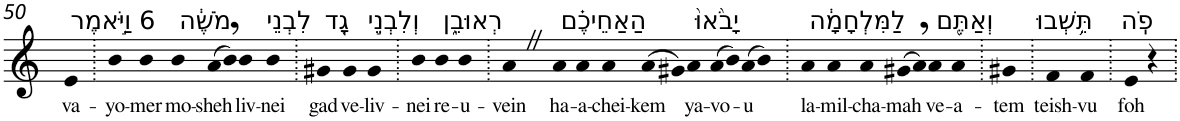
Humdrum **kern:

**kern	**text
*part1	*part1
*staff1	*staff1
*I"Piano	*
*I'Pno	*
!!LO:PB:g=z
*clefG2	*
*k[]	*
=50	=50
!LO:TX:a:t=6 וַיֹּ֣אמֶר	!
!	!LO:LY:b
4e	va-
=51.	=51.
!	!LO:LY:b
4b	-yo-
!	!LO:LY:b
4b	-mer
!LO:TX:a:t=מֹשֶׁ֔ה	!
!	!LO:LY:b
4b	mo-
!	!LO:LY:b
(>8a	-sheh
8b,)	.
!LO:TX:a:t=לִבְנֵי	!
!	!LO:LY:b
4b	liv-
!	!LO:LY:b
4b	-nei
=52.	=52.
!LO:TX:a:t=גָ֖ד	!
!	!LO:LY:b
4g#X	gad
!LO:TX:a:t=וְלִבְנֵ֣י	!
!	!LO:LY:b
4g#	ve-
!	!LO:LY:b
4g#	-liv-
=53.	=53.
!	!LO:LY:b
4b	-nei
!LO:TX:a:t=רְאוּבֵ֑ן	!
!	!LO:LY:b
4b	re-
!	!LO:LY:b
4b	-u-
=54.	=54.
!	!LO:LY:b
4aZ	-vein
!LO:TX:a:t=הַאַחֵיכֶ֗ם	!
!	!LO:LY:b
4a	ha-
!	!LO:LY:b
4a	-a-
!	!LO:LY:b
4a	-chei-
!	!LO:LY:b
(>8a	-kem
8g#X)	.
!LO:TX:a:t=יָבֹ֙אוּ֙	!
!	!LO:LY:b
4a	ya-
!	!LO:LY:b
(>8a	-vo-
8b)	.
!	!LO:LY:b
(>8a	-u
8b)	.
=55.	=55.
!LO:TX:a:t=לַמִּלְחָמָ֔ה	!
!	!LO:LY:b
4a	la-
!	!LO:LY:b
4a	-mil-
!	!LO:LY:b
4a	-cha-
!	!LO:LY:b
(>8g#X	-mah
8a,)	.
!LO:TX:a:t=וְאַתֶּ֖ם	!
!	!LO:LY:b
4a	ve-
!	!LO:LY:b
4a	-a-
=56.	=56.
!	!LO:LY:b
4g#X	-tem
=57.	=57.
!LO:TX:a:t=תֵּ֥שְׁבוּ	!
!	!LO:LY:b
4f	teish-
!	!LO:LY:b
4f	-vu
=58.	=58.
!LO:TX:a:t=פֹֽה	!
!	!LO:LY:b
4e	foh
4r	.
=.	=.
*-	*-
